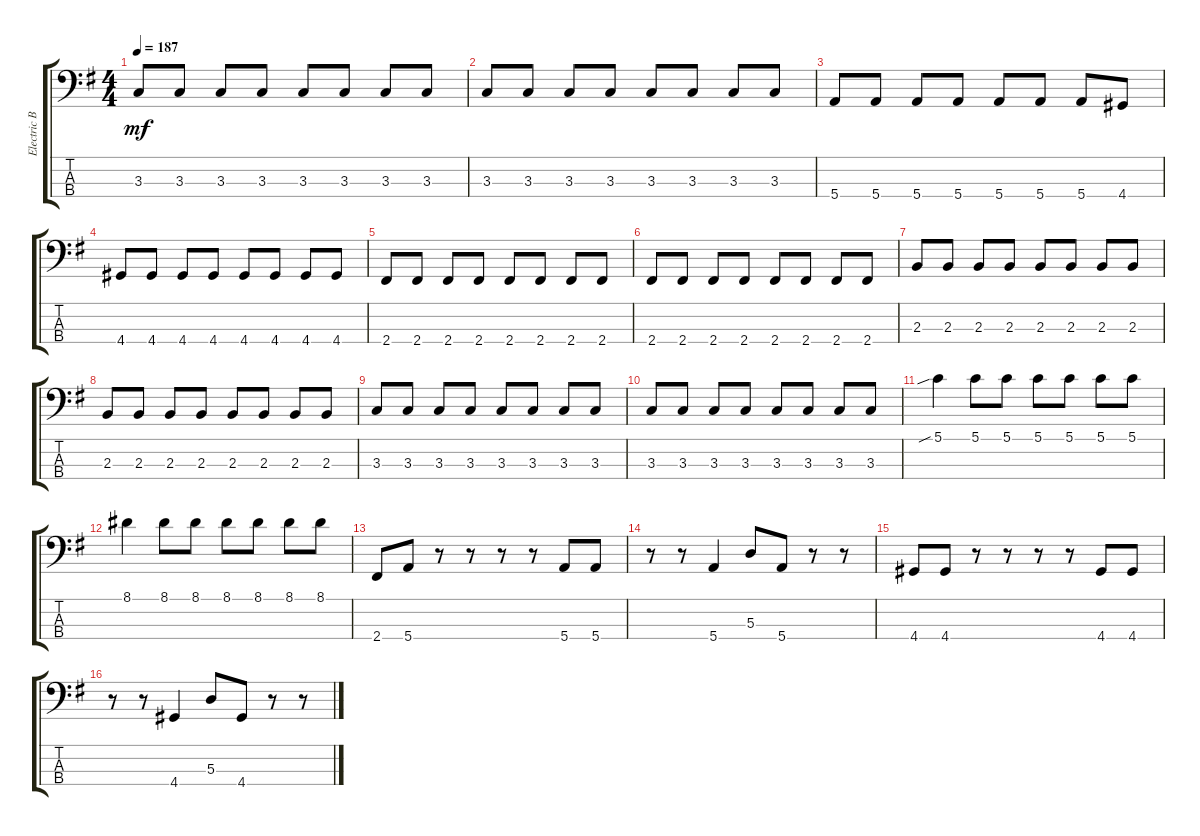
\track ("Electric Bass" "Electric B") {instrument electricbassfinger}
\staff {score tabs}
\tuning (G2 D2 A1 E1) {hide}
\ts (4 4)
\tempo 187
\clef f4
\ks g
3.3.8{dy mf} 3.3.8 3.3.8 3.3.8 3.3.8 3.3.8 3.3.8 3.3.8 |
3.3.8 3.3.8 3.3.8 3.3.8 3.3.8 3.3.8 3.3.8 3.3.8 |
5.4.8 5.4.8 5.4.8 5.4.8 5.4.8 5.4.8 5.4.8 4.4.8 |
4.4.8 4.4.8 4.4.8 4.4.8 4.4.8 4.4.8 4.4.8 4.4.8 |
2.4.8 2.4.8 2.4.8 2.4.8 2.4.8 2.4.8 2.4.8 2.4.8 |
2.4.8 2.4.8 2.4.8 2.4.8 2.4.8 2.4.8 2.4.8 2.4.8 |
2.3.8 2.3.8 2.3.8 2.3.8 2.3.8 2.3.8 2.3.8 2.3.8 |
2.3.8 2.3.8 2.3.8 2.3.8 2.3.8 2.3.8 2.3.8 2.3.8 |
3.3.8 3.3.8 3.3.8 3.3.8 3.3.8 3.3.8 3.3.8 3.3.8 |
3.3.8 3.3.8 3.3.8 3.3.8 3.3.8 3.3.8 3.3.8 3.3.8 |
5.1{sib}.4 5.1.8 5.1.8 5.1.8 5.1.8 5.1.8 5.1.8 |
8.1.4 8.1.8 8.1.8 8.1.8 8.1.8 8.1.8 8.1.8 |
2.4.8 5.4.8 r.8 r.8 r.8 r.8 5.4.8 5.4.8 |
r.8 r.8 5.4.4 5.3.8 5.4.8 r.8 r.8 |
4.4.8 4.4.8 r.8 r.8 r.8 r.8 4.4.8 4.4.8 |
r.8 r.8 4.4.4 5.3.8 4.4.8 r.8 r.8
